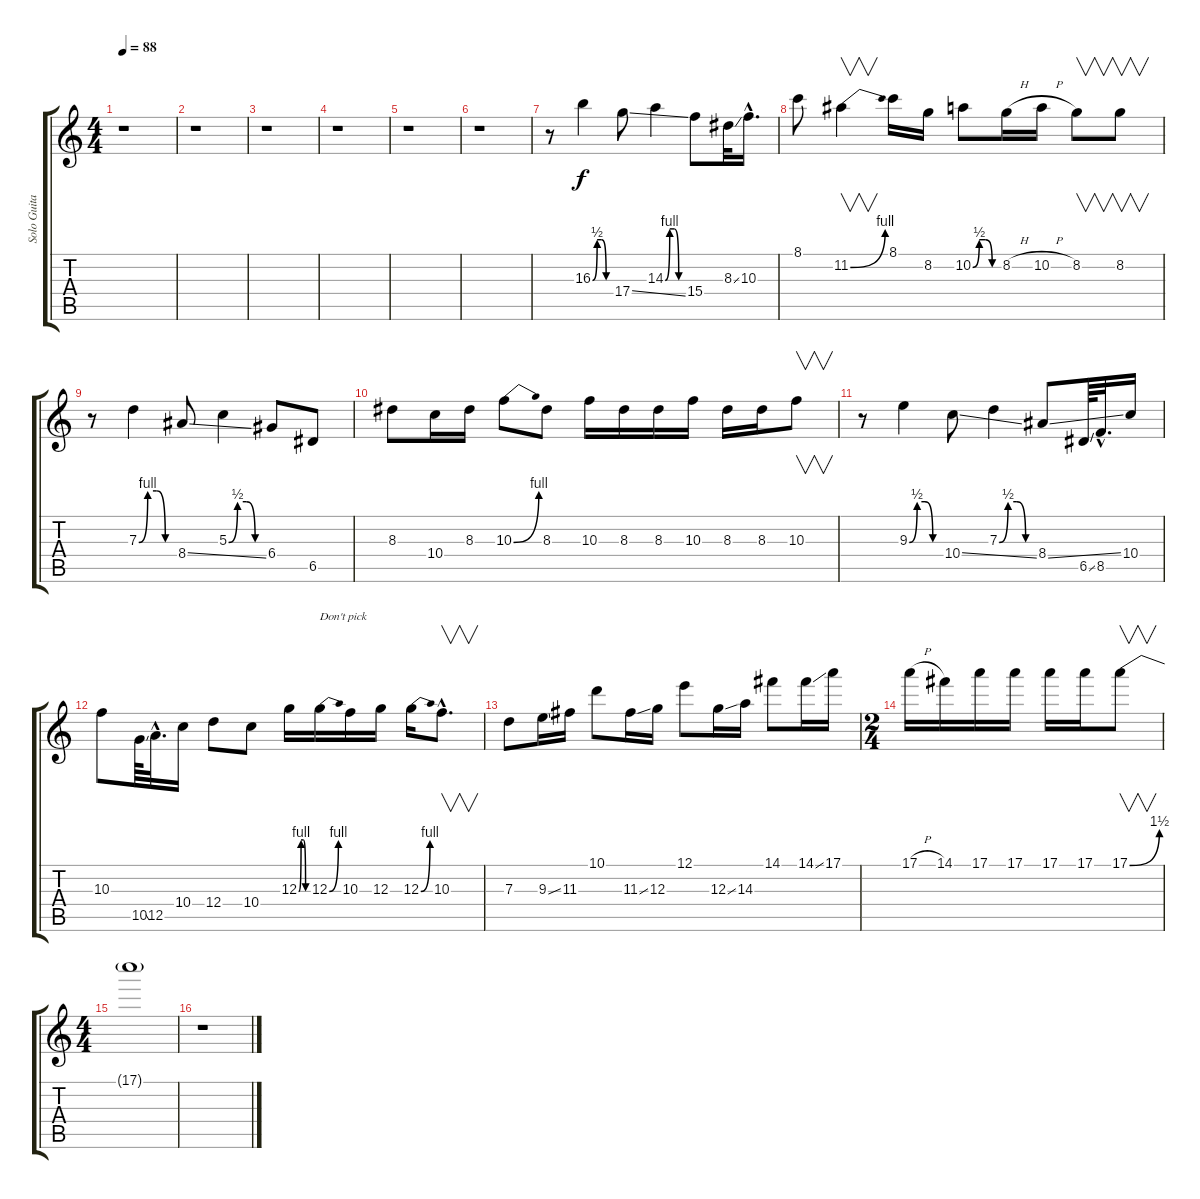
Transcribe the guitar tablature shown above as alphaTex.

\track ("Solo Guitar" "Solo Guita") {instrument distortionguitar}
\staff {score tabs}
\tuning (E4 B3 G3 D3 A2 E2) {hide}
\ts (4 4)
\tempo 88
\clef g2
\ks c
r.1{dy f} |
r.1 |
r.1 |
r.1 |
r.1 |
r.1 |
r.8 16.3{be (custom 0 0 15 2 30 2 45 0 60 0)}.4 17.4{ss}.8 14.3{be (custom 0 0 15 4 30 4 45 0 60 0)}.4 15.4.8 8.3{ss}.32 10.3{hac}.16{d} |
8.1.8 11.2{be (bend 0 0 60 4)}.4{v} 8.1.16 8.2.16 10.2{be (custom 0 0 15 2 30 2 45 0 60 0)}.8 8.2{h}.16 10.2{h}.16 8.2.8{v} 8.2.8{v} |
r.8 7.3{be (custom 0 0 15 4 30 4 45 0 60 0)}.4 8.4{ss}.8 5.3{be (custom 0 0 15 2 30 2 45 0 60 0)}.4 6.4.8 6.5.8 |
8.3.8 10.4.16 8.3.16 10.3{be (bend 0 0 60 4)}.8 8.3.8 10.3.16 8.3.16 8.3.16 10.3.16 8.3.16 8.3.16 10.3.8{v} |
r.8 9.3{be (custom 0 0 15 2 30 2 45 0 60 0)}.4 10.4{ss}.8 7.3{be (custom 0 0 15 2 30 2 45 0 60 0)}.4 8.4{ss}.8 6.5{ss}.64 8.5{hac}.32{d} 10.4.16 |
10.3.8 10.5{ss}.64 12.5{hac}.32{d} 10.4.16 12.4.8 10.4.8 12.3{be (custom 0 0 15 4 30 4 45 0 60 0)}.16 12.3{be (bend 0 0 60 4)}.16{txt "Don't pick"} 10.3.16 12.3.16 12.3{be (bend 0 0 60 4)}.16 10.3{hac}.8{v d} |
7.3.8 9.3{ss}.16 11.3.16 10.1.8 11.3{ss}.16 12.3.16 12.1.8 12.3{ss}.16 14.3.16 14.1.8 14.1{ss}.16 17.1.16 |
\ts (2 4)
17.1{h}.16 14.1.16 17.1.16 17.1.16 17.1.16 17.1.16 17.1{be (bend 0 0 60 6)}.8{v} |
\ts (4 4)
17.1{t}.1 |
r.1
